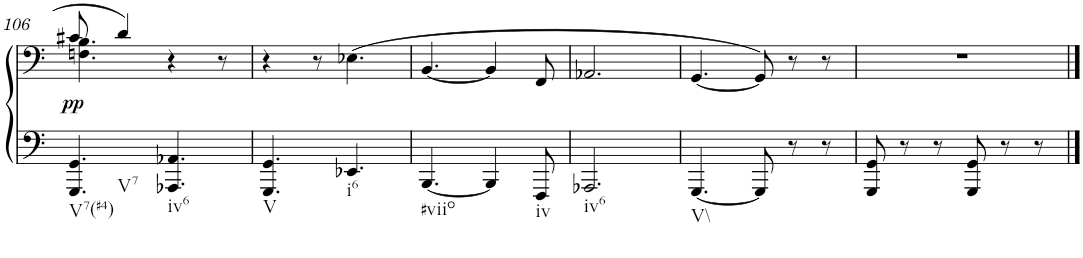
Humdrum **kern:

**kern	**kern	**dynam
*part1	*part1	*part1
*staff2	*staff1	*staff1/2
*I"Piano	*	*
*I'Pno	*	*
!!LO:PB:g=z
*clefF4	*clefF4	*
*k[]	*k[]	*
*C:	*C:	*
*M6/8	*M6/8	*
=106	=106	=106
*	*^	*
!LO:TX:b:t=V7(#4)	!	!	!
!LO:TX:b:t=V7	!	!	!
!	!	!	!LO:DY:b
4.GGG/ 4.GG/	8c#X/	4.Fn\ 4.B\	pp
.	4d/	.	.
!LO:TX:b:t=iv6	!	!	!
4.AAA-X/ 4.AA-X/	4r	4.ryy	.
.	8r	.	.
*	*v	*v	*
=107	=107	=107
!LO:TX:b:t=V	!	!
4.GGG/ 4.GG/	4r	.
.	8r	.
!LO:TX:b:t=i6	!	!
4.EE-X/	(4.E-X\	.
=108	=108	=108
!LO:TX:b:t=#viio	!	!
[4.BBB/	[4.BB/	.
4BBB/]	4BB/]	.
!LO:TX:b:t=iv	!	!
8FFF/	8FF/	.
=109	=109	=109
!LO:TX:b:t=iv6	!	!
2.AAA-X/	2.AA-X/	.
=110	=110	=110
!LO:TX:b:t=V\\	!	!
[4.GGG/	[4.GG/	.
8GGG/]	8GG/])	.
8r	8r	.
8r	8r	.
=111	=111	=111
8GGG/ 8GG/	2.r	.
8r	.	.
8r	.	.
8GGG/ 8GG/	.	.
8r	.	.
8r	.	.
==	==	==
*-	*-	*-
